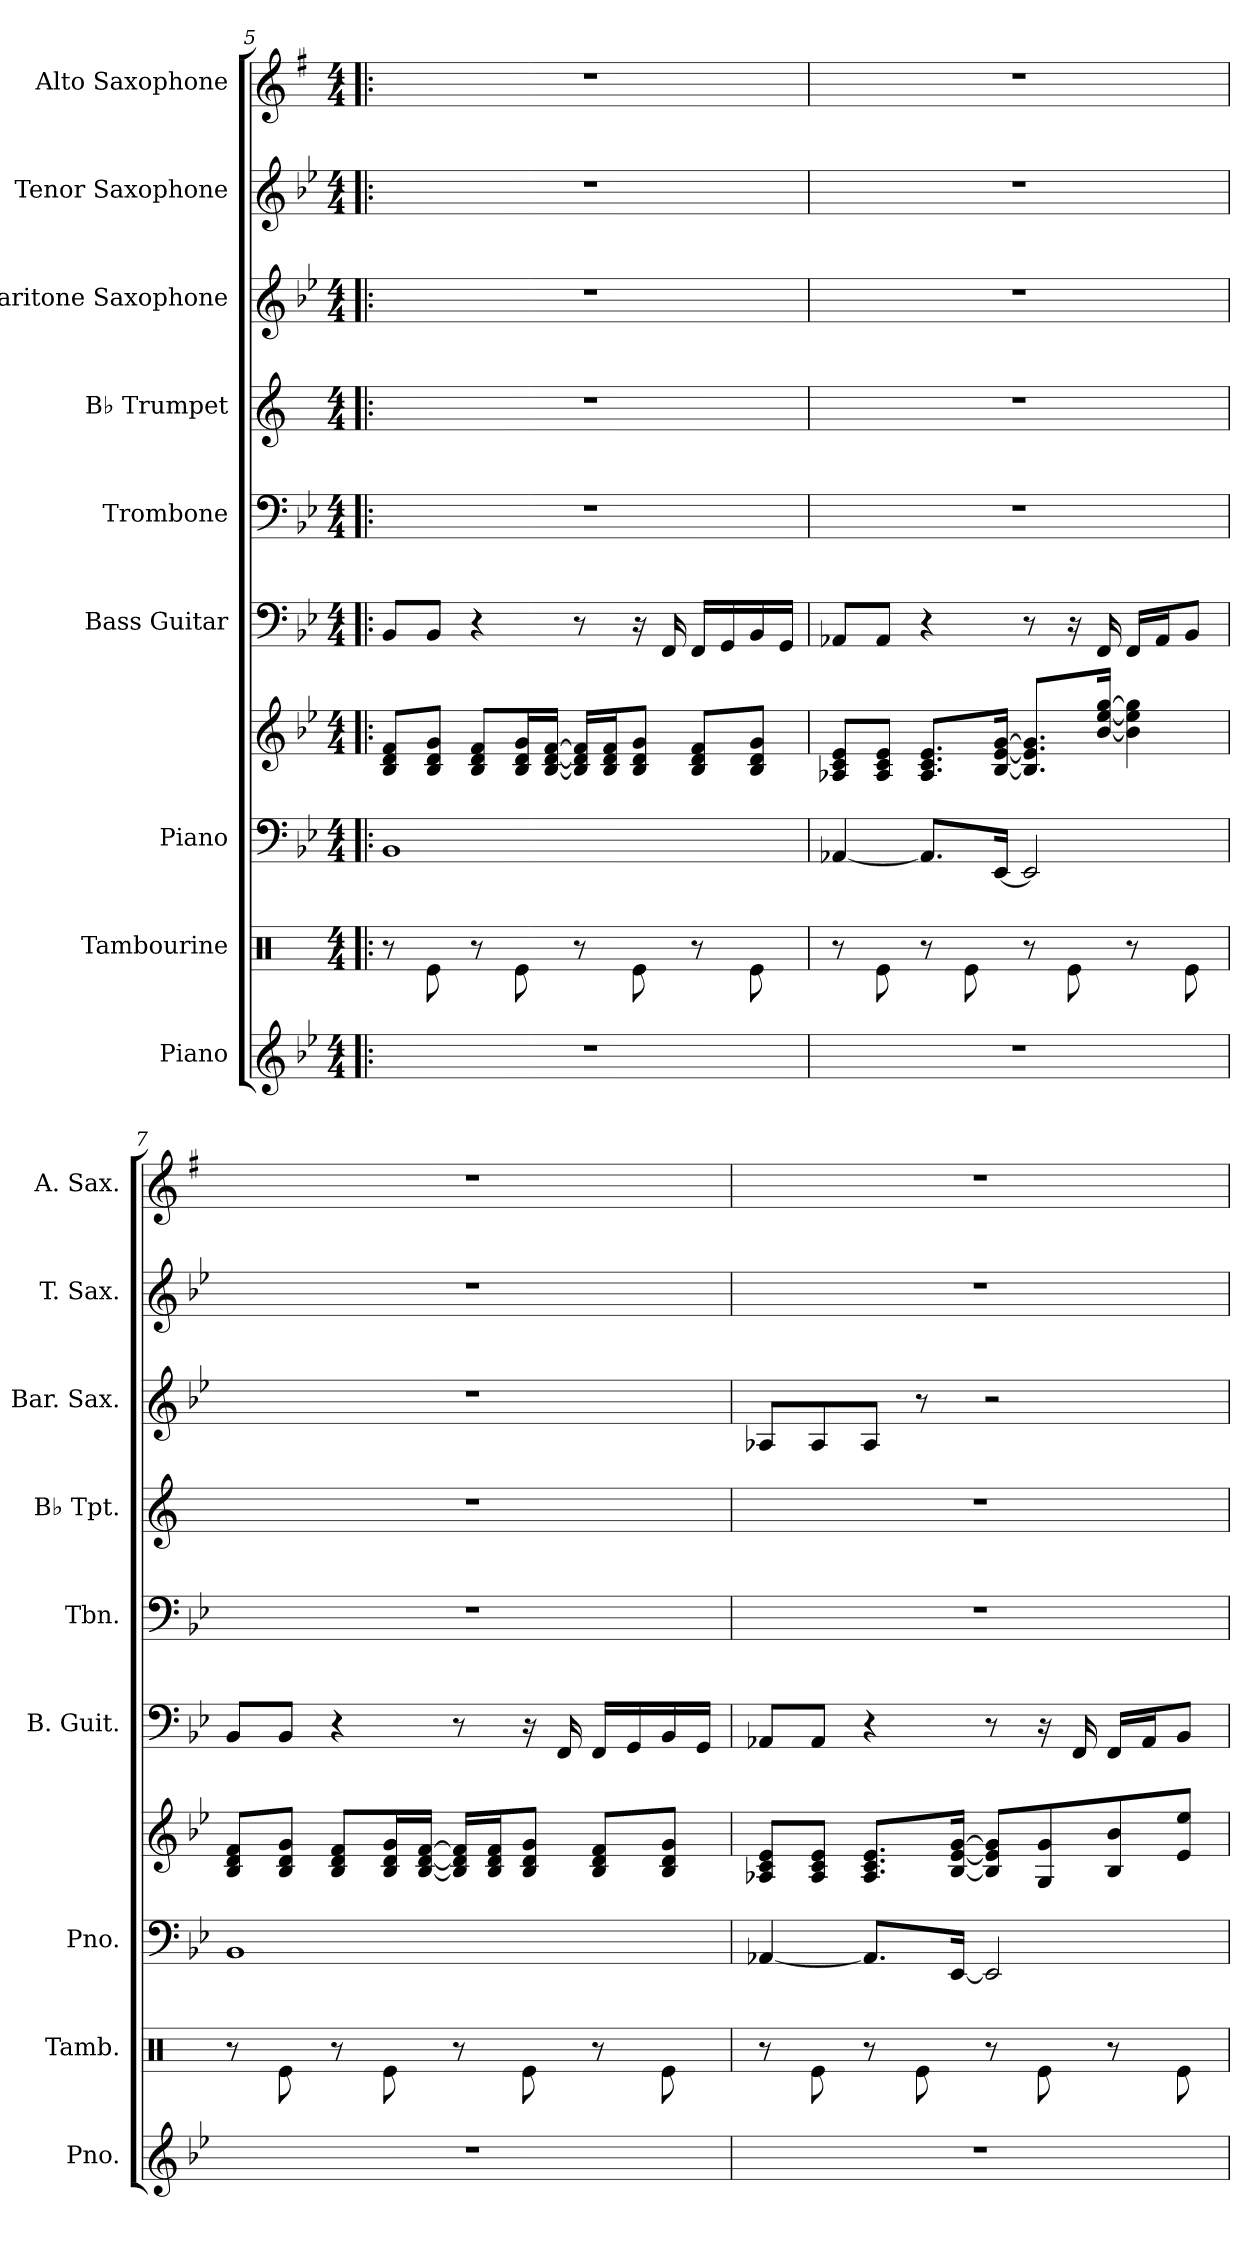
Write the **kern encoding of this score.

**kern	**kern	**kern	**kern	**kern	**kern	**kern	**kern	**kern	**kern
*part9	*part8	*part7	*part7	*part6	*part5	*part4	*part3	*part2	*part1
*staff10	*staff9	*staff8	*staff7	*staff6	*staff5	*staff4	*staff3	*staff2	*staff1
*I"Piano	*I"Tambourine	*I"Piano	*	*I"Bass Guitar	*I"Trombone	*I"B♭ Trumpet	*I"Baritone Saxophone	*I"Tenor Saxophone	*I"Alto Saxophone
*I'Pno.	*I'Tamb.	*I'Pno.	*	*I'B. Guit.	*I'Tbn.	*I'B♭ Tpt.	*I'Bar. Sax.	*I'T. Sax.	*I'A. Sax.
!!LO:PB:g=z
*clefG2	*clefX	*clefF4	*clefG2	*clefF4	*clefF4	*clefG2	*clefG2	*clefG2	*clefG2
*	*	*	*	*ITrd7c12	*	*ITrd1c2	*ITrd12c21	*ITrd8c14	*ITrd5c9
*k[b-e-]	*k[]	*k[b-e-]	*k[b-e-]	*k[b-e-]	*k[b-e-]	*k[b-e-]	*k[b-e-]	*k[b-e-]	*k[b-e-]
*M4/4	*M4/4	*M4/4	*M4/4	*M4/4	*M4/4	*M4/4	*M4/4	*M4/4	*M4/4
=5!|:	=5!|:	=5!|:	=5!|:	=5!|:	=5!|:	=5!|:	=5!|:	=5!|:	=5!|:
1r	8r	1BB-	8B-/ 8d/ 8f/L	8BBB-/L	1r	1r	1r	1r	1r
.	8Re\	.	8B-/ 8d/ 8g/J	8BBB-/J	.	.	.	.	.
.	8r	.	8B-/ 8d/ 8f/L	4r	.	.	.	.	.
.	8Re\	.	16B-/ 16d/ 16g/L	.	.	.	.	.	.
.	.	.	[16B-/ [16d/ [16f/JJ	.	.	.	.	.	.
.	8r	.	16B-/] 16d/] 16f/]LL	8r	.	.	.	.	.
.	.	.	16B-/ 16d/ 16f/J	.	.	.	.	.	.
.	8Re\	.	8B-/ 8d/ 8g/J	16r	.	.	.	.	.
.	.	.	.	16FFF/	.	.	.	.	.
.	8r	.	8B-/ 8d/ 8f/L	16FFF/LL	.	.	.	.	.
.	.	.	.	16GGG/	.	.	.	.	.
.	8Re\	.	8B-/ 8d/ 8g/J	16BBB-/	.	.	.	.	.
.	.	.	.	16GGG/JJ	.	.	.	.	.
=6	=6	=6	=6	=6	=6	=6	=6	=6	=6
1r	8r	[4AA-X/	8A-X/ 8c/ 8e-/L	8AAA-X/L	1r	1r	1r	1r	1r
.	8Re\	.	8A-/ 8c/ 8e-/J	8AAA-/J	.	.	.	.	.
.	8r	8.AA-/L]	8.A-/ 8.c/ 8.e-/L	4r	.	.	.	.	.
.	8Re\	.	.	.	.	.	.	.	.
.	.	[16EE-/Jk	[16B-/ [16e-/ [16g/Jk	.	.	.	.	.	.
.	8r	2EE-/]	8.B-/] 8.e-/] 8.g/]L	8r	.	.	.	.	.
.	8Re\	.	.	16r	.	.	.	.	.
.	.	.	[16b-/ [16ee-/ [16gg/Jk	16FFF/	.	.	.	.	.
.	8r	.	4b-\] 4ee-\] 4gg\]	16FFF/LL	.	.	.	.	.
.	.	.	.	16AAA-/J	.	.	.	.	.
.	8Re\	.	.	8BBB-/J	.	.	.	.	.
!!LO:PB:g=z
=7	=7	=7	=7	=7	=7	=7	=7	=7	=7
1r	8r	1BB-	8B-/ 8d/ 8f/L	8BBB-/L	1r	1r	1r	1r	1r
.	8Re\	.	8B-/ 8d/ 8g/J	8BBB-/J	.	.	.	.	.
.	8r	.	8B-/ 8d/ 8f/L	4r	.	.	.	.	.
.	8Re\	.	16B-/ 16d/ 16g/L	.	.	.	.	.	.
.	.	.	[16B-/ [16d/ [16f/JJ	.	.	.	.	.	.
.	8r	.	16B-/] 16d/] 16f/]LL	8r	.	.	.	.	.
.	.	.	16B-/ 16d/ 16f/J	.	.	.	.	.	.
.	8Re\	.	8B-/ 8d/ 8g/J	16r	.	.	.	.	.
.	.	.	.	16FFF/	.	.	.	.	.
.	8r	.	8B-/ 8d/ 8f/L	16FFF/LL	.	.	.	.	.
.	.	.	.	16GGG/	.	.	.	.	.
.	8Re\	.	8B-/ 8d/ 8g/J	16BBB-/	.	.	.	.	.
.	.	.	.	16GGG/JJ	.	.	.	.	.
=8	=8	=8	=8	=8	=8	=8	=8	=8	=8
1r	8r	[4AA-X/	8A-X/ 8c/ 8e-/L	8AAA-X/L	1r	1r	8AA-X/L	1r	1r
.	8Re\	.	8A-/ 8c/ 8e-/J	8AAA-/J	.	.	8AA-/	.	.
.	8r	8.AA-/L]	8.A-/ 8.c/ 8.e-/L	4r	.	.	8AA-/J	.	.
.	8Re\	.	.	.	.	.	8r	.	.
.	.	[16EE-/Jk	[16B-/ [16e-/ [16g/Jk	.	.	.	.	.	.
.	8r	2EE-/]	8B-/] 8e-/] 8g/]L	8r	.	.	2r	.	.
.	8Re\	.	8G/ 8g/	16r	.	.	.	.	.
.	.	.	.	16FFF/	.	.	.	.	.
.	8r	.	8B-/ 8b-/	16FFF/LL	.	.	.	.	.
.	.	.	.	16AAA-/J	.	.	.	.	.
.	8Re\	.	8e-/ 8ee-/J	8BBB-/J	.	.	.	.	.
=	=	=	=	=	=	=	=	=	=
*-	*-	*-	*-	*-	*-	*-	*-	*-	*-
